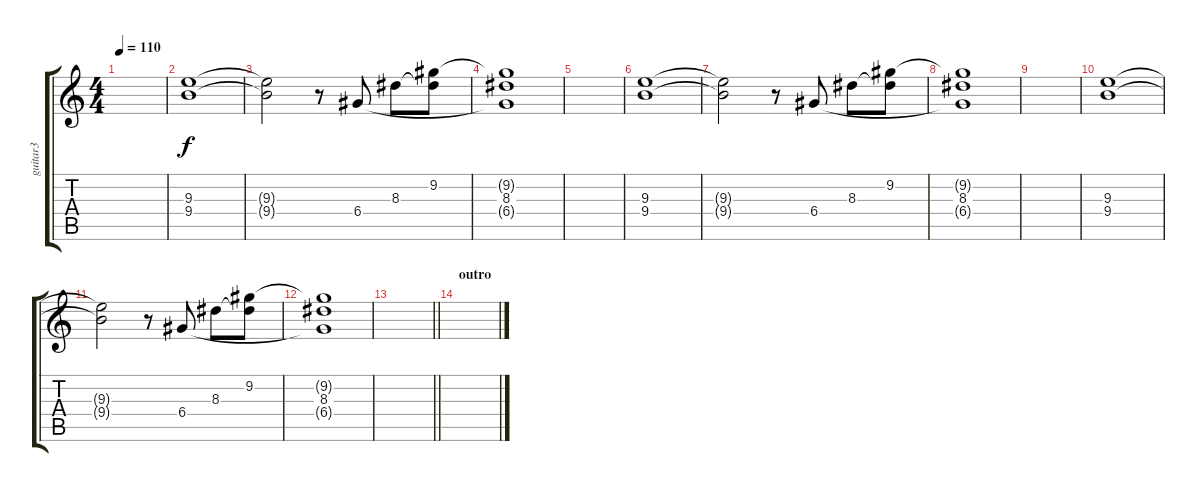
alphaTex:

\track ("guitar3" "guitar3") {instrument distortionguitar}
\staff {score tabs}
\tuning (E4 B3 G3 D3 A2 E2) {hide}
\ts (4 4)
\tempo 110
\clef g2
\ks c
|
(9.3 9.4).1 |
(9.3{t} 9.4{t}).2 r.8 6.4.8 8.3.8 (9.2 8.3{t}).8 |
(9.2{t} 8.3 6.4{t}).1 |
|
(9.3 9.4).1 |
(9.3{t} 9.4{t}).2 r.8 6.4.8 8.3.8 (9.2 8.3{t}).8 |
(9.2{t} 8.3 6.4{t}).1 |
|
(9.3 9.4).1 |
(9.3{t} 9.4{t}).2 r.8 6.4.8 8.3.8 (9.2 8.3{t}).8 |
(9.2{t} 8.3 6.4{t}).1 |
\barLineRight lightlight
|
\section ("" "outro")
